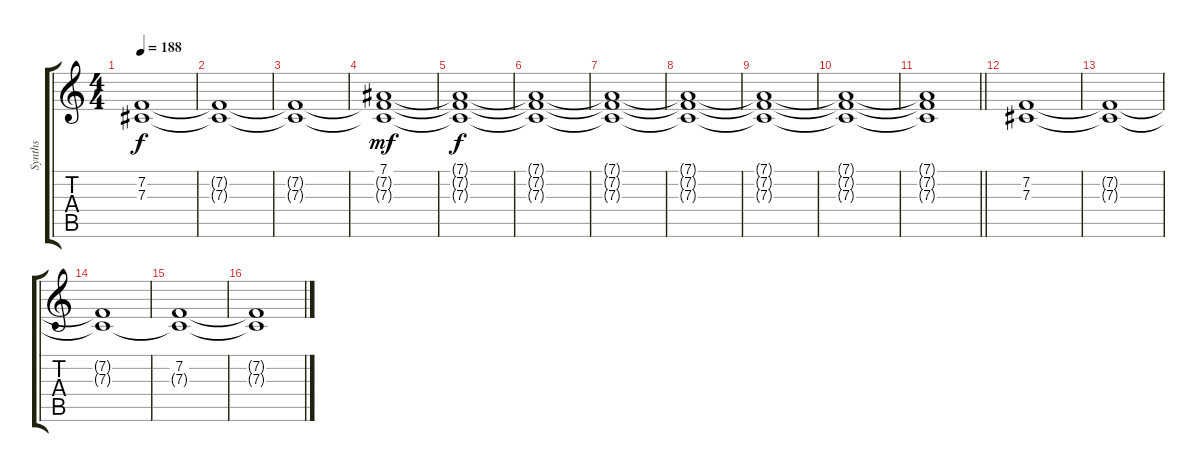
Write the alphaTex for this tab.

\track ("Synths" "Synths") {instrument fx6goblins}
\staff {score tabs}
\tuning (Eb4 Bb3 Gb3 Db3 Ab2 Eb2) {hide}
\ts (4 4)
\tempo 188
\clef g2
\ks c
(7.2{t} 7.3{t}).1{dy f} |
(7.2{t} 7.3{t}).1 |
(7.2{t} 7.3{t}).1 |
(7.1 7.2{t} 7.3{t}).1{dy mf} |
(7.1{t} 7.2{t} 7.3{t}).1{dy f} |
(7.1{t} 7.2{t} 7.3{t}).1 |
(7.1{t} 7.2{t} 7.3{t}).1 |
(7.1{t} 7.2{t} 7.3{t}).1 |
(7.1{t} 7.2{t} 7.3{t}).1 |
(7.1{t} 7.2{t} 7.3{t}).1 |
\barLineRight lightlight
(7.1{t} 7.2{t} 7.3{t}).1 |
\section ("" "")
(7.2 7.3).1 |
(7.2{t} 7.3{t}).1 |
(7.2{t} 7.3{t}).1 |
(7.2 7.3{t}).1 |
(7.2{t} 7.3{t}).1
